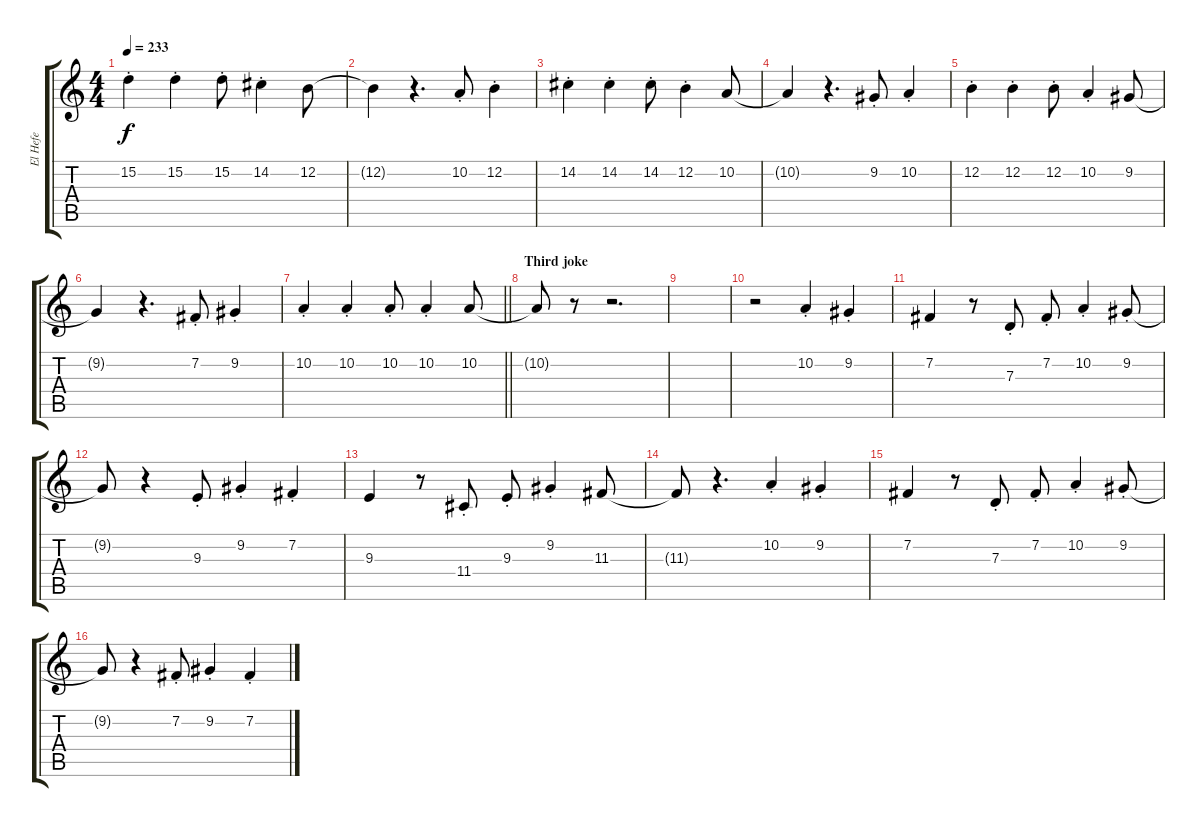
\track ("El Hefe" "El Hefe") {instrument trumpet}
\staff {score tabs}
\tuning (E4 B3 G3 D3 A2 E2) {hide}
\ts (4 4)
\tempo 233
\clef g2
\ks c
15.2{st}.4{dy f} 15.2{st}.4 15.2{st}.8 14.2{st}.4 12.2.8 |
12.2{t}.4 r.4{d} 10.2{st}.8 12.2{st}.4 |
14.2{st}.4 14.2{st}.4 14.2{st}.8 12.2{st}.4 10.2.8 |
10.2{t}.4 r.4{d} 9.2{st}.8 10.2{st}.4 |
12.2{st}.4 12.2{st}.4 12.2{st}.8 10.2{st}.4 9.2.8 |
9.2{t}.4 r.4{d} 7.2{st}.8 9.2{st}.4 |
\barLineRight lightlight
10.2{st}.4 10.2{st}.4 10.2{st}.8 10.2{st}.4 10.2.8 |
\section ("" "Third joke")
10.2{t}.8 r.8 r.2{d} |
|
r.2 10.2{st}.4 9.2{st}.4 |
7.2.4 r.8 7.3{st}.8 7.2{st}.8 10.2{st}.4 9.2{st}.8 |
9.2{t}.8 r.4 9.3{st}.8 9.2{st}.4 7.2{st}.4 |
9.3.4 r.8 11.4{st}.8 9.3{st}.8 9.2{st}.4 11.3.8 |
11.3{t}.8 r.4{d} 10.2{st}.4 9.2{st}.4 |
7.2.4 r.8 7.3{st}.8 7.2{st}.8 10.2{st}.4 9.2{st}.8 |
9.2{t}.8 r.4 7.2{st}.8 9.2{st}.4 7.2{st}.4
